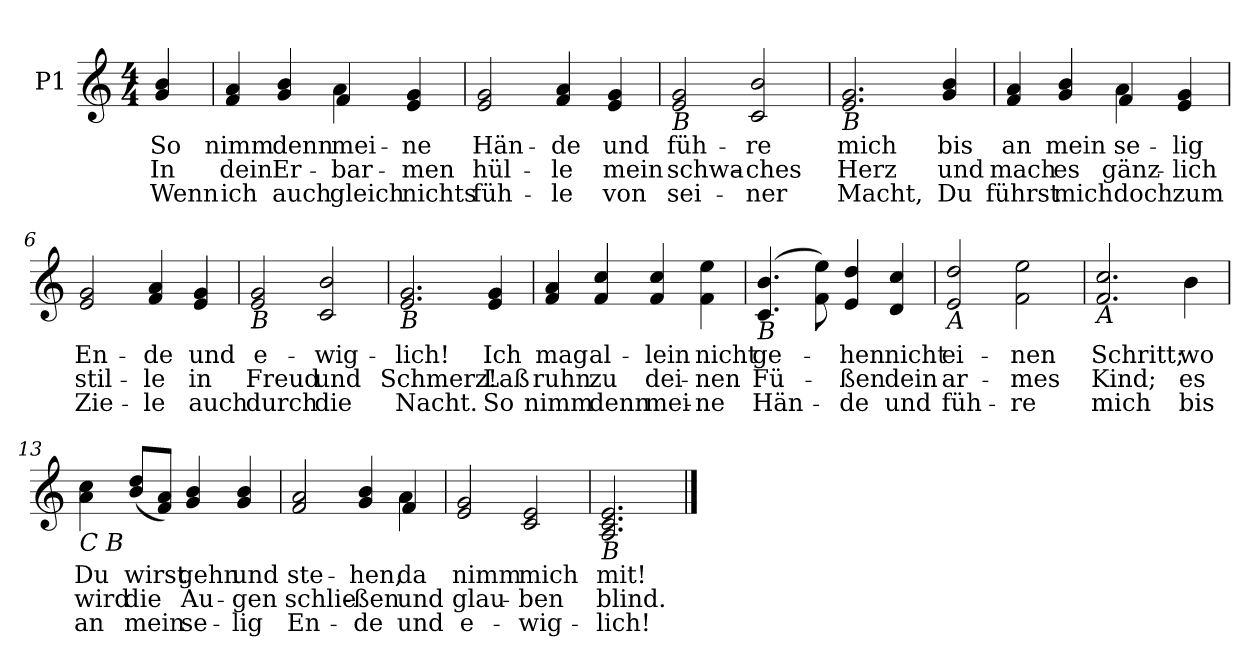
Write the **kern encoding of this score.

**kern	**text	**text	**text
*part1	*part1	*part1	*part1
*staff1	*staff1	*staff1	*staff1
*I"P1	*	*	*
!!LO:PB:g=z
*	*	*	*
*k[]	*	*	*
*C:	*	*	*
*M4/4	*	*	*
=	=	=	=
!	!LO:LY:b:color=#000000	!LO:LY:b:color=#000000	!LO:LY:b:color=#000000
4gi/ 4bi	So	In	Wenn
=1	=1	=1	=1
!LO:TX:b:i:t=B	!	!	!
!	!LO:LY:b:color=#000000	!LO:LY:b:color=#000000	!LO:LY:b:color=#000000
*^	*	*	*
4fi/ 4ai	2ryy	nimm	dein	ich
!	!	!LO:LY:b:color=#000000	!LO:LY:b:color=#000000	!LO:LY:b:color=#000000
4gi/ 4bi	.	denn	Er-	auch
!	!	!LO:LY:b:color=#000000	!LO:LY:b:color=#000000	!LO:LY:b:color=#000000
4fi/	4ai\	mei-	-bar-	gleich
!	!	!LO:LY:b:color=#000000	!LO:LY:b:color=#000000	!LO:LY:b:color=#000000
4ei/ 4gi	4ryy	-ne	-men	nichts
*v	*v	*	*	*
=2	=2	=2	=2
*^	*	*	*
!	!	!LO:LY:b:color=#000000	!LO:LY:b:color=#000000	!LO:LY:b:color=#000000
*v	*v	*	*	*
2ei/ 2gi	Hän-	hül-	füh-
!	!LO:LY:b:color=#000000	!LO:LY:b:color=#000000	!LO:LY:b:color=#000000
4fi/ 4ai	-de	-le	-le
!	!LO:LY:b:color=#000000	!LO:LY:b:color=#000000	!LO:LY:b:color=#000000
4ei/ 4gi	und	mein	von
=3	=3	=3	=3
!LO:TX:b:i:t=B	!	!	!
!	!LO:LY:b:color=#000000	!LO:LY:b:color=#000000	!LO:LY:b:color=#000000
2ei/ 2gi	füh-	schwa-	sei-
!	!LO:LY:b:color=#000000	!LO:LY:b:color=#000000	!LO:LY:b:color=#000000
2ci/ 2bi	-re	-ches	-ner
=4	=4	=4	=4
!LO:TX:b:i:t=B	!	!	!
!	!LO:LY:b:color=#000000	!LO:LY:b:color=#000000	!LO:LY:b:color=#000000
2.ei/ 2.gi	mich	Herz	Macht,
!	!LO:LY:b:color=#000000	!LO:LY:b:color=#000000	!LO:LY:b:color=#000000
4gi/ 4bi	bis	und	Du
!!LO:LB:g=z
=5	=5	=5	=5
!LO:TX:b:i:t=B	!	!	!
!	!LO:LY:b:color=#000000	!LO:LY:b:color=#000000	!LO:LY:b:color=#000000
*^	*	*	*
4fi/ 4ai	2ryy	an	mach	führst
!	!	!LO:LY:b:color=#000000	!LO:LY:b:color=#000000	!LO:LY:b:color=#000000
4gi/ 4bi	.	mein	es	mich
!	!	!LO:LY:b:color=#000000	!LO:LY:b:color=#000000	!LO:LY:b:color=#000000
4fi/	4ai\	se-	gänz-	doch
!	!	!LO:LY:b:color=#000000	!LO:LY:b:color=#000000	!LO:LY:b:color=#000000
4ei/ 4gi	4ryy	-lig	-lich	zum
*v	*v	*	*	*
=6	=6	=6	=6
*^	*	*	*
!	!	!LO:LY:b:color=#000000	!LO:LY:b:color=#000000	!LO:LY:b:color=#000000
*v	*v	*	*	*
2ei/ 2gi	En-	stil-	Zie-
!	!LO:LY:b:color=#000000	!LO:LY:b:color=#000000	!LO:LY:b:color=#000000
4fi/ 4ai	-de	-le	-le
!	!LO:LY:b:color=#000000	!LO:LY:b:color=#000000	!LO:LY:b:color=#000000
4ei/ 4gi	und	in	auch
=7	=7	=7	=7
!LO:TX:b:i:t=B	!	!	!
!	!LO:LY:b:color=#000000	!LO:LY:b:color=#000000	!LO:LY:b:color=#000000
2ei/ 2gi	e-	Freud	durch
!	!LO:LY:b:color=#000000	!LO:LY:b:color=#000000	!LO:LY:b:color=#000000
2ci/ 2bi	-wig-	und	die
=8	=8	=8	=8
!LO:TX:b:i:t=B	!	!	!
!	!LO:LY:b:color=#000000	!LO:LY:b:color=#000000	!LO:LY:b:color=#000000
2.ei/ 2.gi	-lich!	Schmerz!	Nacht.
!	!LO:LY:b:color=#000000	!LO:LY:b:color=#000000	!LO:LY:b:color=#000000
4ei/ 4gi	Ich	Laß	So
!!LO:LB:g=z
=9	=9	=9	=9
!LO:TX:b:i:t=A                   A	!	!	!
!	!LO:LY:b:color=#000000	!LO:LY:b:color=#000000	!LO:LY:b:color=#000000
*^	*	*	*
4fi/ 4ai	2ryy	mag	ruhn	nimm
!	!	!LO:LY:b:color=#000000	!LO:LY:b:color=#000000	!LO:LY:b:color=#000000
4fi/ 4cci	.	al-	zu	denn
!	!	!LO:LY:b:color=#000000	!LO:LY:b:color=#000000	!LO:LY:b:color=#000000
4fi/ 4cci	2ryy	-lein	dei-	mei-
!	!	!LO:LY:b:color=#000000	!LO:LY:b:color=#000000	!LO:LY:b:color=#000000
4fi\ 4eei	.	nicht	-nen	-ne
*v	*v	*	*	*
=10	=10	=10	=10
!LO:TX:b:i:t=B	!	!	!
!	!LO:LY:b:color=#000000	!LO:LY:b:color=#000000	!LO:LY:b:color=#000000
(4.ci/ 4.bi	ge-	Fü-	Hän-
8fi\ 8eei)	.	.	.
!	!LO:LY:b:color=#000000	!LO:LY:b:color=#000000	!LO:LY:b:color=#000000
4ei/ 4ddi	-hen	-ßen	-de
!	!LO:LY:b:color=#000000	!LO:LY:b:color=#000000	!LO:LY:b:color=#000000
4di/ 4cci	nicht	dein	und
=11	=11	=11	=11
!LO:TX:b:i:t=A	!	!	!
!	!LO:LY:b:color=#000000	!LO:LY:b:color=#000000	!LO:LY:b:color=#000000
2ei/ 2ddi	ei-	ar-	füh-
!	!LO:LY:b:color=#000000	!LO:LY:b:color=#000000	!LO:LY:b:color=#000000
2fi\ 2eei	-nen	-mes	-re
=12	=12	=12	=12
!LO:TX:b:i:t=A	!	!	!
!	!LO:LY:b:color=#000000	!LO:LY:b:color=#000000	!LO:LY:b:color=#000000
2.fi/ 2.cci	Schritt;	Kind;	mich
!	!LO:LY:b:color=#000000	!LO:LY:b:color=#000000	!LO:LY:b:color=#000000
4bi\	wo	es	bis
!!LO:LB:g=z
=13	=13	=13	=13
!LO:TX:b:i:t=C                       B	!	!	!
!	!LO:LY:b:color=#000000	!LO:LY:b:color=#000000	!LO:LY:b:color=#000000
4ai\ 4cci	Du	wird	an
!	!LO:LY:b:color=#000000	!LO:LY:b:color=#000000	!LO:LY:b:color=#000000
(8bi/ 8ddiL	wirst	die	mein
8fi/ 8aiJ)	.	.	.
!	!LO:LY:b:color=#000000	!LO:LY:b:color=#000000	!LO:LY:b:color=#000000
4gi/ 4bi	gehn	Au-	se-
!	!LO:LY:b:color=#000000	!LO:LY:b:color=#000000	!LO:LY:b:color=#000000
4gi/ 4bi	und	-gen	-lig
=14	=14	=14	=14
!LO:TX:b:i:t=C              B                     B                  B	!	!	!
!	!LO:LY:b:color=#000000	!LO:LY:b:color=#000000	!LO:LY:b:color=#000000
*^	*	*	*
2fi/ 2ai	2.ryy	ste-	schlie-	En-
!	!	!LO:LY:b:color=#000000	!LO:LY:b:color=#000000	!LO:LY:b:color=#000000
4gi/ 4bi	.	-hen,	-ßen	-de
!	!	!LO:LY:b:color=#000000	!LO:LY:b:color=#000000	!LO:LY:b:color=#000000
4fi/	4ai\	da	und	und
*v	*v	*	*	*
=15	=15	=15	=15
*^	*	*	*
!	!	!LO:LY:b:color=#000000	!LO:LY:b:color=#000000	!LO:LY:b:color=#000000
*v	*v	*	*	*
2ei/ 2gi	nimm	glau-	e-
!	!LO:LY:b:color=#000000	!LO:LY:b:color=#000000	!LO:LY:b:color=#000000
2ci/ 2ei	mich	-ben	-wig-
=16	=16	=16	=16
!LO:TX:b:i:t=B	!	!	!
!	!LO:LY:b:color=#000000	!LO:LY:b:color=#000000	!LO:LY:b:color=#000000
2.Ai/ 2.ci 2.ei	mit!	blind.	-lich!
==	==	==	==
*-	*-	*-	*-
